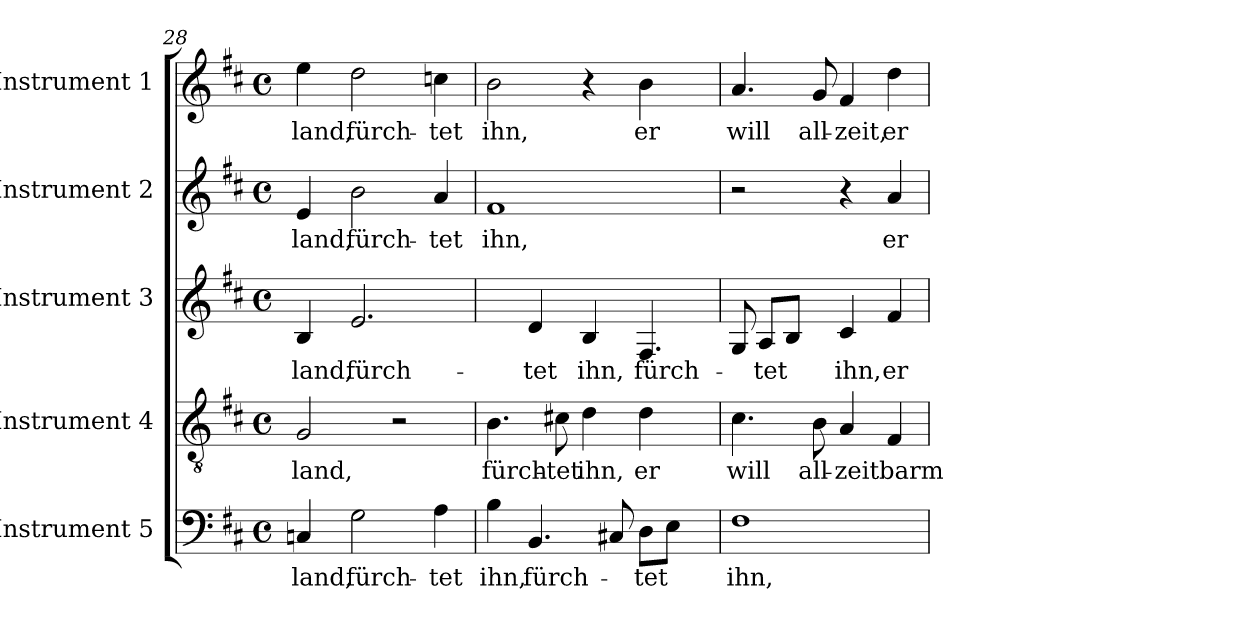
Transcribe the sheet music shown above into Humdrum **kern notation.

**kern	**text	**kern	**text	**kern	**text	**kern	**text	**kern	**text
*part5	*part5	*part4	*part4	*part3	*part3	*part2	*part2	*part1	*part1
*staff5	*staff5	*staff4	*staff4	*staff3	*staff3	*staff2	*staff2	*staff1	*staff1
*I"Instrument 5	*	*I"Instrument 4	*	*I"Instrument 3	*	*I"Instrument 2	*	*I"Instrument 1	*
*clefF4	*	*clefGv2	*	*clefG2	*	*clefG2	*	*clefG2	*
*k[f#c#]	*	*k[f#c#]	*	*k[f#c#]	*	*k[f#c#]	*	*k[f#c#]	*
*D:	*	*D:	*	*D:	*	*D:	*	*D:	*
*M4/4	*	*M4/4	*	*M4/4	*	*M4/4	*	*M4/4	*
*met(c)	*	*met(c)	*	*met(c)	*	*met(c)	*	*met(c)	*
=28	=28	=28	=28	=28	=28	=28	=28	=28	=28
!	!LO:LY:b:cj	!	!LO:LY:b:cj	!	!LO:LY:b:cj	!	!LO:LY:b:cj	!	!LO:LY:b:cj
4Cn/	-land,	2G/	-land,	4B/	-land,	4e/	-land,	4ee\	-land,
!	!LO:LY:b:cj	!	!	!	!LO:LY:b:cj	!	!LO:LY:b:cj	!	!LO:LY:b:cj
2G\	fürch-	.	.	2.e/	fürch-	2b\	fürch-	2dd\	fürch-
.	.	2r	.	.	.	.	.	.	.
!	!LO:LY:b:cj	!	!	!	!	!	!LO:LY:b:cj	!	!LO:LY:b:cj
4A\	-tet	.	.	.	.	4a/	-tet	4ccn\	-tet
=29	=29	=29	=29	=29	=29	=29	=29	=29	=29
!	!LO:LY:b:cj	!	!LO:LY:b:cj	!	!	!	!LO:LY:b:cj	!	!LO:LY:b:cj
4B\	ihn,	4.B\	fürch-	4ryy	.	1f#	ihn,	2b\	ihn,
!	!LO:LY:b	!	!	!	!LO:LY:b:cj	!	!	!	!
4.BB/	fürch-	.	.	4d/	-tet	.	.	.	.
!	!	!	!LO:LY:b:cj	!	!	!	!	!	!
.	.	8c#X\	-tet	.	.	.	.	.	.
!	!	!	!LO:LY:b:cj	!	!LO:LY:b:cj	!	!	!	!
.	.	4d\	ihn,	4B/	ihn,	.	.	4r	.
8C#X/	.	.	.	.	.	.	.	.	.
!	!LO:LY:b	!	!LO:LY:b:cj	!	!LO:LY:b	!	!	!	!LO:LY:b:cj
8D\L	-tet	4d\	er	4.F#/	fürch-	.	.	4b\	er
8E\J	.	.	.	.	.	.	.	.	.
8ryy	.	8ryy	.	.	.	8ryy	.	8ryy	.
=30	=30	=30	=30	=30	=30	=30	=30	=30	=30
!	!LO:LY:b:cj	!	!LO:LY:b:cj	!	!	!	!	!	!LO:LY:b:cj
1F#	ihn,	4.c#\	will	8G/	.	2r	.	4.a/	will
!	!	!	!	!	!LO:LY:b	!	!	!	!
.	.	.	.	8A/L	-tet	.	.	.	.
.	.	.	.	8B/J	.	.	.	.	.
!	!	!	!LO:LY:b:cj	!	!	!	!	!	!LO:LY:b:cj
.	.	8B\	all-	8ryy	.	.	.	8g/	all-
!	!	!	!LO:LY:b:cj	!	!LO:LY:b:cj	!	!	!	!LO:LY:b:cj
.	.	4A/	-zeit	4c#/	ihn,	4r	.	4f#/	-zeit,
!	!	!	!LO:LY:b:cj	!	!LO:LY:b:cj	!	!LO:LY:b:cj	!	!LO:LY:b:cj
.	.	4F#/	barm-	4f#/	er	4a/	er	4dd\	er
=	=	=	=	=	=	=	=	=	=
*-	*-	*-	*-	*-	*-	*-	*-	*-	*-
